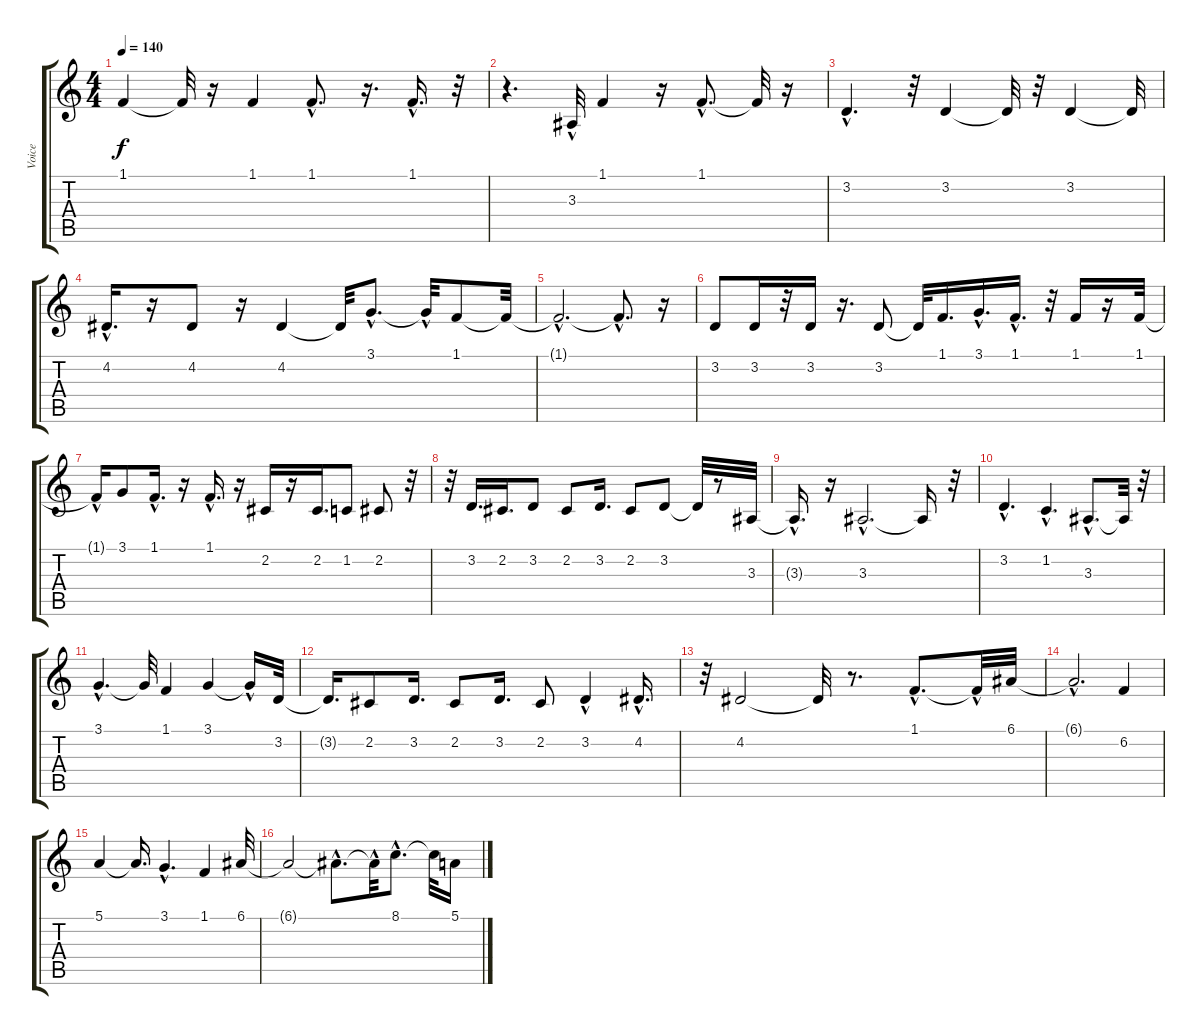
\track ("Voice" "Voice") {instrument tremolostrings}
\staff {score tabs}
\tuning (E4 B3 G3 D3 A2 E2) {hide}
\ts (4 4)
\tempo 140
\clef g2
\ks c
1.1{t}.4{dy f} 1.1{t}.32 r.16 1.1.4 1.1{hac}.8{d} r.16{d} 1.1{hac}.16{d} r.32 |
r.4{d} 3.3{hac}.32 1.1.4 r.16 1.1{hac}.8{d} 1.1{t}.32 r.16 |
3.2{hac}.4{d} r.32 3.2.4 3.2{t}.32 r.32 3.2.4 3.2{t}.32 |
4.2{hac}.16{d} r.16 4.2.8 r.16 4.2.4 4.2{t}.32 3.1{hac}.8{d} 3.1{hac t}.32 1.1.8 1.1{t}.32 |
1.1{hac t}.2{d} 1.1{hac t}.8{d} r.16 |
3.2.8 3.2.16 r.32 3.2.16 r.16{d} 3.2.8 3.2{t}.32 1.1.16{d} 3.1{hac}.16{d} 1.1{hac}.16{d} r.32 1.1.16 r.16 1.1.32 |
1.1{hac t}.16 3.1.8 1.1{hac}.16{d} r.16 1.1{hac}.16{d} r.16 2.2.16 r.16 2.2.16{d} 1.2.8 2.2.8 r.32 |
r.32 3.2.16{d} 2.2.16{d} 3.2.8 2.2.8 3.2.16{d} 2.2.8 3.2.8 3.2{t}.32 r.8 3.3.32 |
3.3{hac t}.16{d} r.16 3.3{hac}.2{d} 3.3{t}.16 r.32 |
3.2{hac}.4{d} 1.2{hac}.4{d} 3.3{hac}.8{d} 3.3{t}.32 r.32 |
3.1{hac}.4{d} 3.1{t}.32 1.1.4 3.1.4 3.1{hac t}.16 3.2.32 |
3.2{t}.16{d} 2.2.8 3.2.16{d} 2.2.8 3.2.16{d} 2.2.8 3.2{hac}.4 4.2{hac}.16{d} |
r.32 4.2.2 4.2{t}.32 r.8{d} 1.1{hac}.8{d} 1.1{hac t}.32 6.1.32 |
6.1{hac t}.2{d} 6.2.4 |
5.1.4 5.1{t}.16{d} 3.1{hac}.4{d} 1.1.4 6.1.32 |
6.1{t}.2 6.1{hac t}.8{d} 6.1{hac t}.32 8.1{hac}.8{d} 8.1{t}.32 5.1.16
